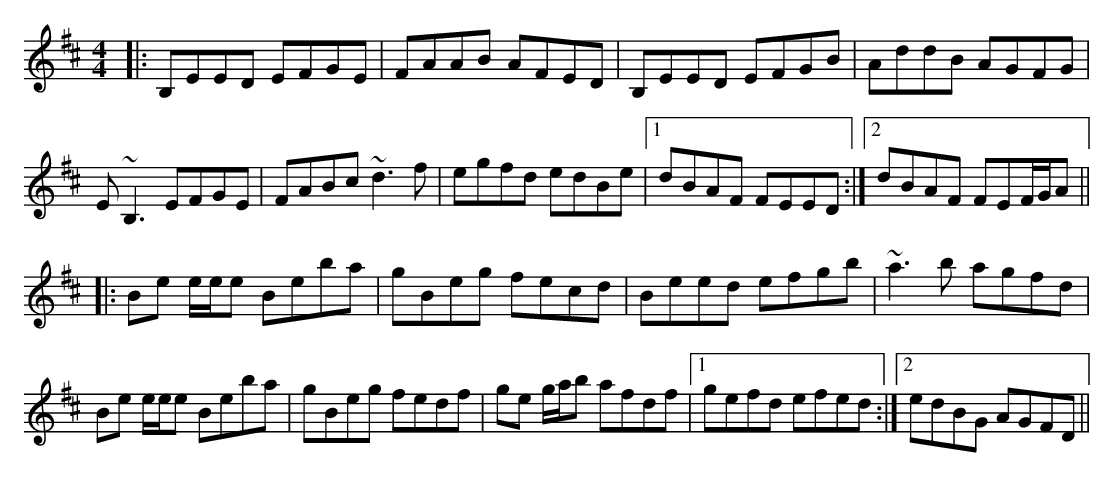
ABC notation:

X:1
M:4/4
K:Edor
|:B,EED EFGE|FAAB AFED|B,EED EFGB|AddB AGFG|
E~B,3 EFGE|FABc ~d3f|egfd edBe|1 dBAF FEED:|2 dBAF FEF/G/A||
|:Be e/e/e Beba|gBeg fecd|Beed efgb|~a3b agfd|
Be e/e/e Beba|gBeg fedf|ge g/a/b afdf|1 gefd efed:|2 edBG AGFD||
